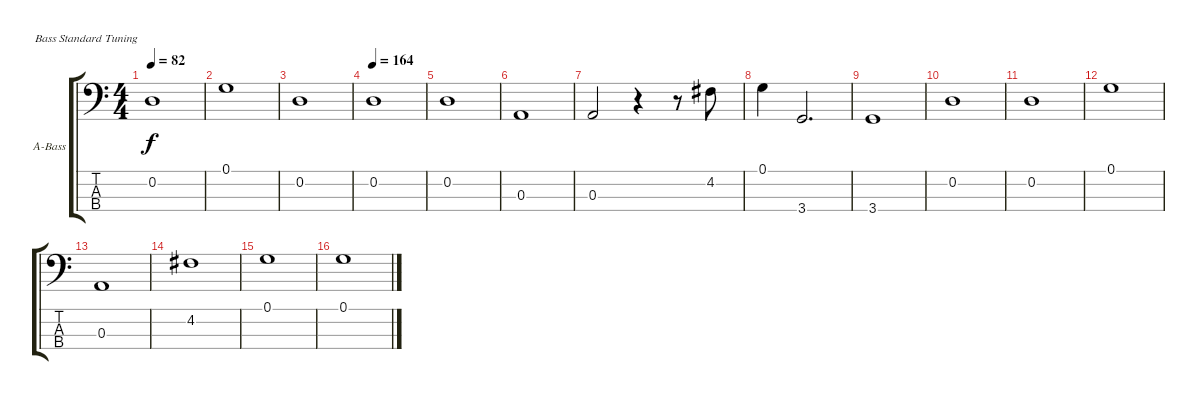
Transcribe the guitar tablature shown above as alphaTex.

\bracketExtendMode groupsimilarinstruments
\firstSystemTrackNameOrientation horizontal
\otherSystemsTrackNameOrientation horizontal
\track ("Bass Part 2" "A-Bass") {instrument acousticgrandpiano}
\staff {score tabs}
\tuning (G2 D2 A1 E1)
\displaytranspose 12
\ts (4 4)
\tempo 82
\clef f4
\ks c
0.2.1{dy f} |
0.1.1 |
0.2.1 |
\tempo 164
0.2.1 |
0.2.1 |
0.3.1 |
0.3.2 r.4 r.8 4.2.8 |
0.1.4 3.4.2{d} |
3.4.1 |
0.2.1 |
0.2.1 |
0.1.1 |
0.3.1 |
4.2.1 |
0.1.1 |
0.1.1
